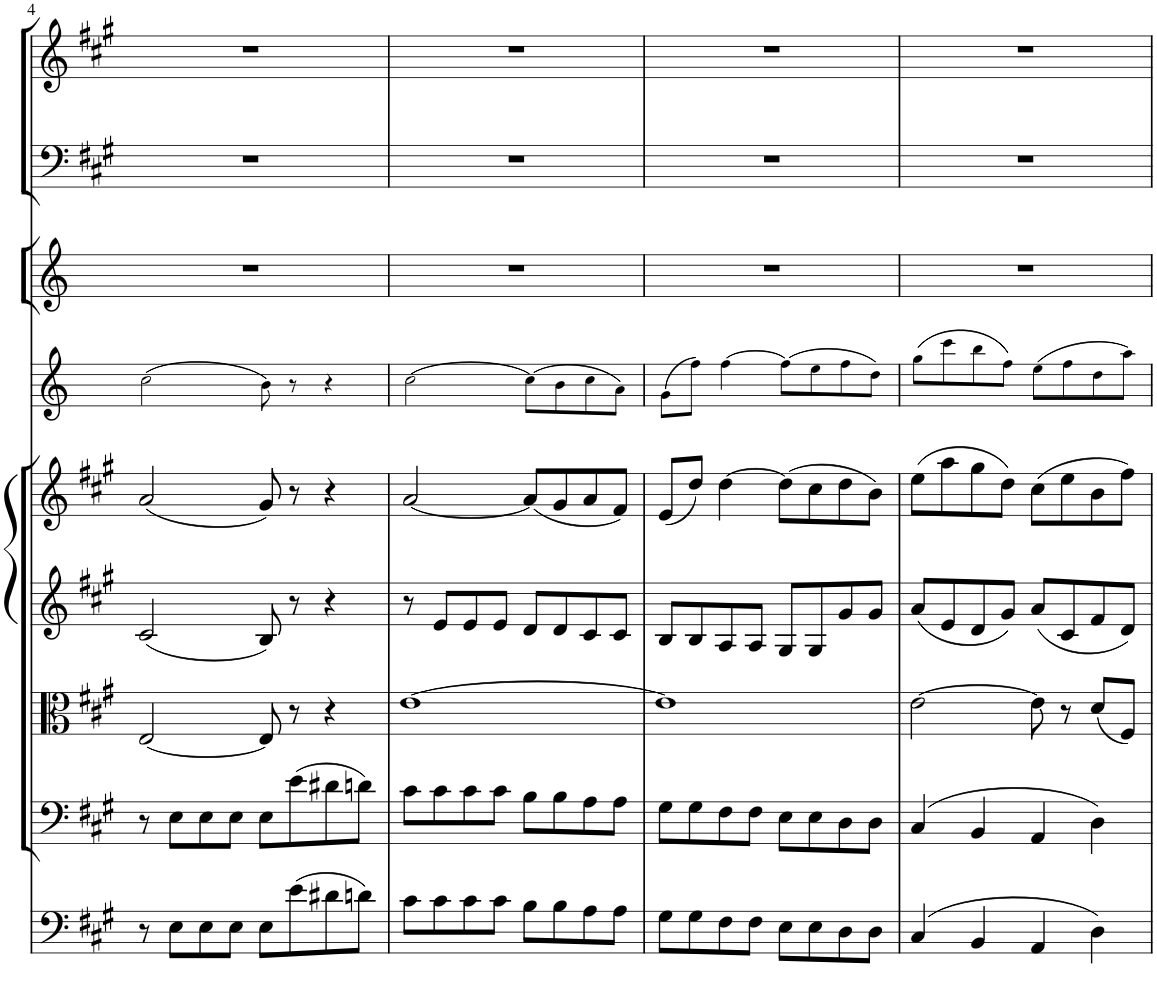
**kern	**kern	**kern	**kern	**kern	**kern	**kern	**kern	**kern
*part9	*part8	*part7	*part6	*part5	*part4	*part3	*part2	*part1
*staff9	*staff8	*staff7	*staff6	*staff5	*staff4	*staff3	*staff2	*staff1
*I"Contrabasses	*I"Violoncello e Basso	*I"Viola I, II	*I"Violino II	*I"Violino I	*I"Clarinetto principale in La/A	*I"Corno I, II in La/A	*I"Fagotto I, II	*I"Flauto I, II
*I'Cb	*	*	*	*	*I'Cl	*	*	*I'Fl
!!LO:PB:g=z
*clefF4	*clefF4	*clefC3	*clefG2	*clefG2	*clefG2	*clefG2	*clefF4	*clefG2
*Trd7c12	*	*	*	*	*Trd2c3	*Trd2c3	*	*
*k[f#c#g#]	*k[f#c#g#]	*k[f#c#g#]	*k[f#c#g#]	*k[f#c#g#]	*k[]	*k[]	*k[f#c#g#]	*k[f#c#g#]
*M4/4	*M4/4	*M4/4	*M4/4	*M4/4	*M4/4	*M4/4	*M4/4	*M4/4
*met(c)	*met(c)	*met(c)	*met(c)	*met(c)	*met(c)	*met(c)	*met(c)	*met(c)
=4	=4	=4	=4	=4	=4	=4	=4	=4
8r	8r	[2E/	(2c#/	(2a/	(2cc\	1r	1r	1r
8E\L	8E\L	.	.	.	.	.	.	.
8E\	8E\	.	.	.	.	.	.	.
8E\J	8E\J	.	.	.	.	.	.	.
8E\L	8E\L	8E/]	8B/)	8g#/)	8b\)	.	.	.
(8e\	(8e\	8r	8r	8r	8r	.	.	.
8d#X\	8d#X\	4r	4r	4r	4r	.	.	.
8dn\J)	8dn\J)	.	.	.	.	.	.	.
=5	=5	=5	=5	=5	=5	=5	=5	=5
8c#\L	8c#\L	[1e	8r	[2a/	2cc\	1r	1r	1r
8c#\	8c#\	.	8e/L	.	.	.	.	.
8c#\	8c#\	.	8e/	.	.	.	.	.
8c#\J	8c#\J	.	8e/J	.	.	.	.	.
8B\L	8B\L	.	8d/L	(8a/L]	(8cc\L	.	.	.
8B\	8B\	.	8d/	8g#/	8b\	.	.	.
8A\	8A\	.	8c#/	8a/	8cc\	.	.	.
8A\J	8A\J	.	8c#/J	8f#/J)	8a\J)	.	.	.
=6	=6	=6	=6	=6	=6	=6	=6	=6
8G#\L	8G#\L	1e]	8B/L	(8e/L	(8g\L	1r	1r	1r
8G#\	8G#\	.	8B/	8dd/J)	8ff\J)	.	.	.
8F#\	8F#\	.	8A/	[4dd\	4ff\	.	.	.
8F#\J	8F#\J	.	8A/J	.	.	.	.	.
8E\L	8E\L	.	8G#/L	(8dd\L]	(8ff\L	.	.	.
8E\	8E\	.	8G#/	8cc#\	8ee\	.	.	.
8D\	8D\	.	8g#/	8dd\	8ff\	.	.	.
8D\J	8D\J	.	8g#/J	8b\J)	8dd\J)	.	.	.
=7	=7	=7	=7	=7	=7	=7	=7	=7
(4C#/	(4C#/	[2e\	(8a/L	(8ee\L	(8gg\L	1r	1r	1r
.	.	.	8e/	8aa\	8ccc\	.	.	.
4BB/	4BB/	.	8d/	8gg#\	8bb\	.	.	.
.	.	.	8g#/J)	8dd\J)	8ff\J)	.	.	.
4AA/	4AA/	8e\]	(8a/L	(8cc#\L	(8ee\L	.	.	.
.	.	8r	8c#/	8ee\	8ff\	.	.	.
4D\)	4D\)	(8d/L	8f#/	8b\	8dd\	.	.	.
.	.	8F#/J)	8d/J)	8ff#\J)	8aa\J)	.	.	.
=	=	=	=	=	=	=	=	=
*-	*-	*-	*-	*-	*-	*-	*-	*-
